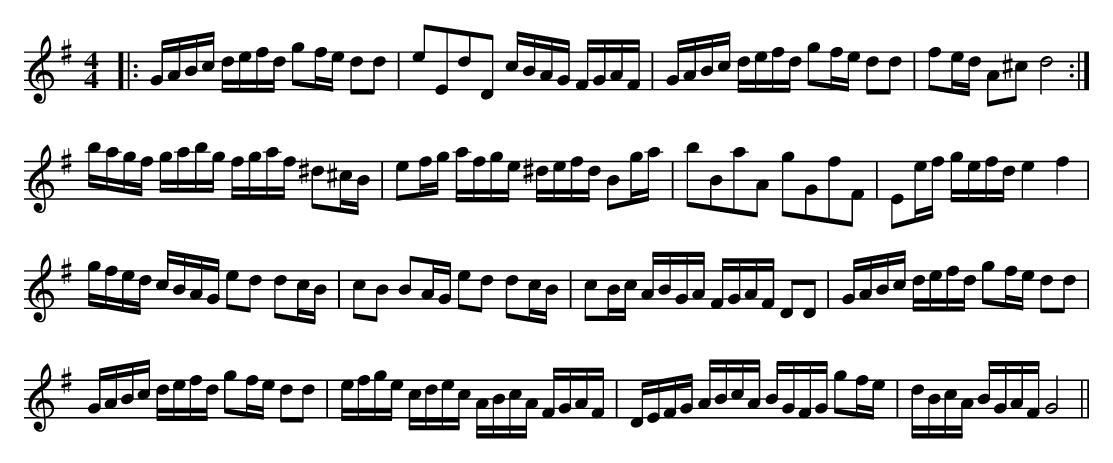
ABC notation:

X:1
M:4/4
K:G
|:G/A/B/c/ d/e/f/d/ gf/e/ dd|eEdD c/B/A/G/ F/G/A/F/|G/A/B/c/ d/e/f/d/ gf/e/ dd|fe/d/ A^c d4:|
b/a/g/f/ g/a/b/g/ f/g/a/f/ ^d^c/B/|ef/g/ a/f/g/e/ ^d/e/f/d/ Bg/a/|bBaA gGfF|Ee/f/ g/e/f/d/ e2f2|
g/f/e/d/ c/B/A/G/ ed dc/B/|cB BA/G/ ed dc/B/|cB/c/ A/B/G/A/ F/G/A/F/ DD|G/A/B/c/ d/e/f/d/ gf/e/ dd|
G/A/B/c/ d/e/f/d/ gf/e/ dd|e/f/g/e/ c/d/e/c/ A/B/c/A/ F/G/A/F/|D/E/F/G/ A/B/c/A/ B/G/F/G/ gf/e/|d/B/c/A/ B/G/A/F/ G4||
